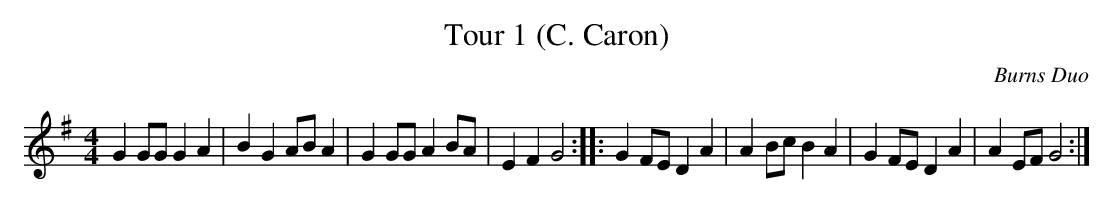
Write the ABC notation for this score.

X:1
T:Tour 1 (C. Caron)
C:Burns Duo
M:4/4
L:1/8
K:G
G2 GG G2 A2|B2 G2 AB A2|\
G2 GG A2 BA|E2 F2 G4:|\
|:G2 FE D2 A2|A2 Bc B2 A2|\
G2 FE D2 A2|A2 EF G4:|
